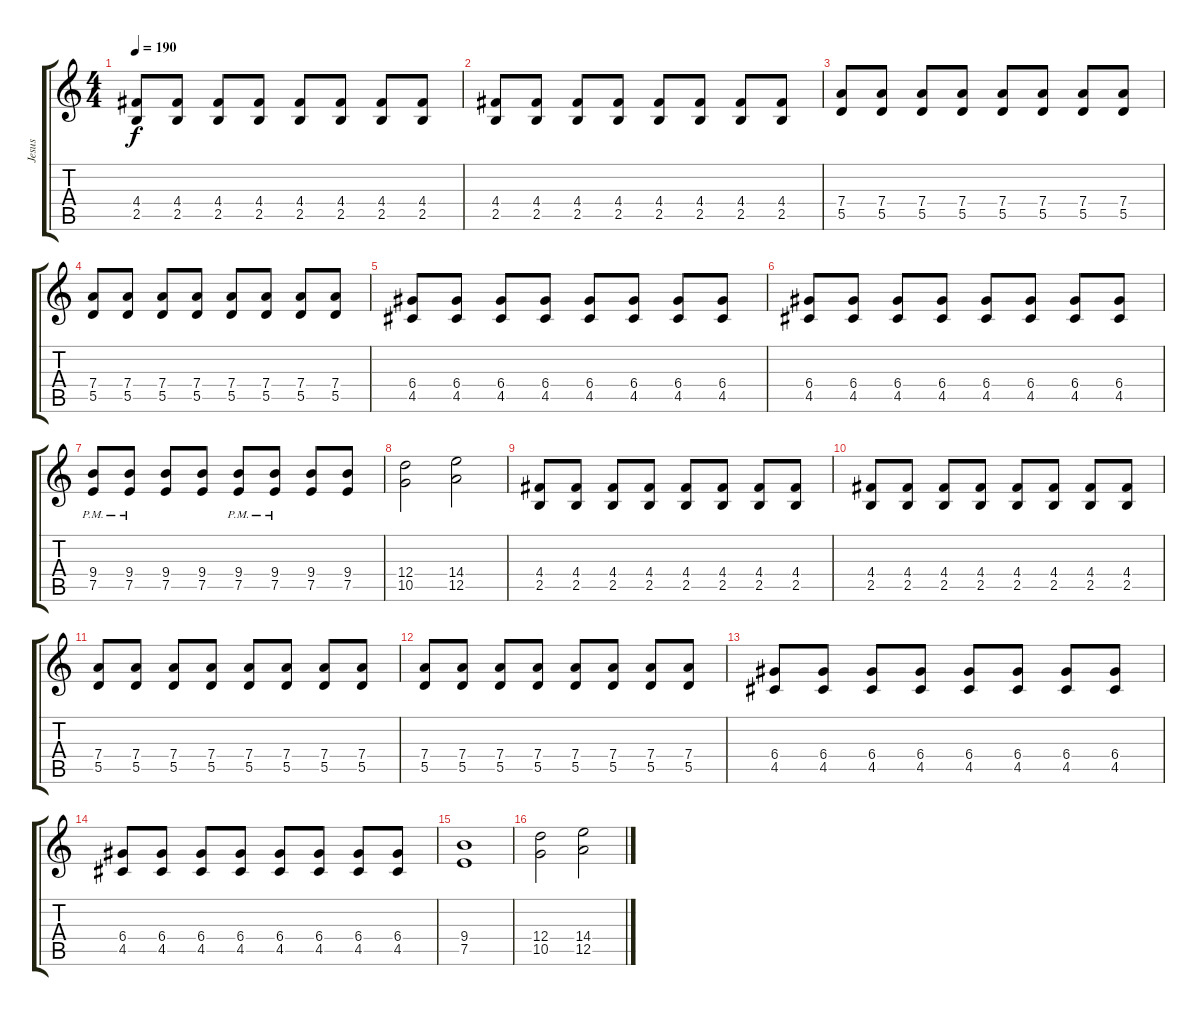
\track ("Jesus" "Jesus") {instrument distortionguitar}
\staff {score tabs}
\tuning (E4 B3 G3 D3 A2 E2) {hide}
\ts (4 4)
\tempo 190
\clef g2
\ks c
(4.4 2.5).8{dy f} (4.4 2.5).8 (4.4 2.5).8 (4.4 2.5).8 (4.4 2.5).8 (4.4 2.5).8 (4.4 2.5).8 (4.4 2.5).8 |
(4.4 2.5).8 (4.4 2.5).8 (4.4 2.5).8 (4.4 2.5).8 (4.4 2.5).8 (4.4 2.5).8 (4.4 2.5).8 (4.4 2.5).8 |
(7.4 5.5).8 (7.4 5.5).8 (7.4 5.5).8 (7.4 5.5).8 (7.4 5.5).8 (7.4 5.5).8 (7.4 5.5).8 (7.4 5.5).8 |
(7.4 5.5).8 (7.4 5.5).8 (7.4 5.5).8 (7.4 5.5).8 (7.4 5.5).8 (7.4 5.5).8 (7.4 5.5).8 (7.4 5.5).8 |
(6.4 4.5).8 (6.4 4.5).8 (6.4 4.5).8 (6.4 4.5).8 (6.4 4.5).8 (6.4 4.5).8 (6.4 4.5).8 (6.4 4.5).8 |
(6.4 4.5).8 (6.4 4.5).8 (6.4 4.5).8 (6.4 4.5).8 (6.4 4.5).8 (6.4 4.5).8 (6.4 4.5).8 (6.4 4.5).8 |
(9.4{pm} 7.5{pm}).8 (9.4{pm} 7.5{pm}).8 (9.4 7.5).8 (9.4 7.5).8 (9.4{pm} 7.5{pm}).8 (9.4{pm} 7.5{pm}).8 (9.4 7.5).8 (9.4 7.5).8 |
(12.4 10.5).2 (14.4 12.5).2 |
(4.4 2.5).8 (4.4 2.5).8 (4.4 2.5).8 (4.4 2.5).8 (4.4 2.5).8 (4.4 2.5).8 (4.4 2.5).8 (4.4 2.5).8 |
(4.4 2.5).8 (4.4 2.5).8 (4.4 2.5).8 (4.4 2.5).8 (4.4 2.5).8 (4.4 2.5).8 (4.4 2.5).8 (4.4 2.5).8 |
(7.4 5.5).8 (7.4 5.5).8 (7.4 5.5).8 (7.4 5.5).8 (7.4 5.5).8 (7.4 5.5).8 (7.4 5.5).8 (7.4 5.5).8 |
(7.4 5.5).8 (7.4 5.5).8 (7.4 5.5).8 (7.4 5.5).8 (7.4 5.5).8 (7.4 5.5).8 (7.4 5.5).8 (7.4 5.5).8 |
(6.4 4.5).8 (6.4 4.5).8 (6.4 4.5).8 (6.4 4.5).8 (6.4 4.5).8 (6.4 4.5).8 (6.4 4.5).8 (6.4 4.5).8 |
(6.4 4.5).8 (6.4 4.5).8 (6.4 4.5).8 (6.4 4.5).8 (6.4 4.5).8 (6.4 4.5).8 (6.4 4.5).8 (6.4 4.5).8 |
(9.4 7.5).1 |
(12.4 10.5).2 (14.4 12.5).2
